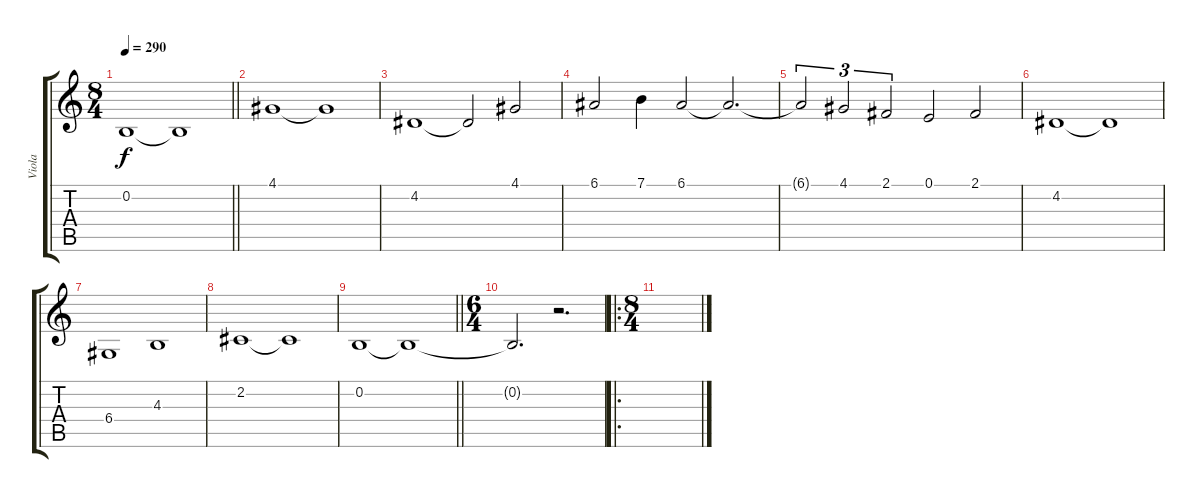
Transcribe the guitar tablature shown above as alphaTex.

\track ("Viola" "Viola") {instrument viola}
\staff {score tabs}
\tuning (E4 B3 G3 D3 A2 E2) {hide}
\ts (8 4)
\tempo 290
\clef g2
\barLineRight lightlight
\ks c
0.2.1{dy f} 0.2{t}.1 |
4.1.1 4.1{t}.1 |
4.2.1 4.2{t}.2 4.1.2 |
6.1.2 7.1.4 6.1.2 6.1{t}.2{d} |
6.1{t}.2{tu (3 2)} 4.1.2{tu (3 2)} 2.1.2{tu (3 2)} 0.1.2 2.1.2 |
4.2.1 4.2{t}.1 |
6.4.1 4.3.1 |
2.2.1 2.2{t}.1 |
\barLineRight lightlight
0.2.1 0.2{t}.1 |
\ts (6 4)
0.2{t}.2{d} r.2{d} |
\ro
\ts (8 4)
